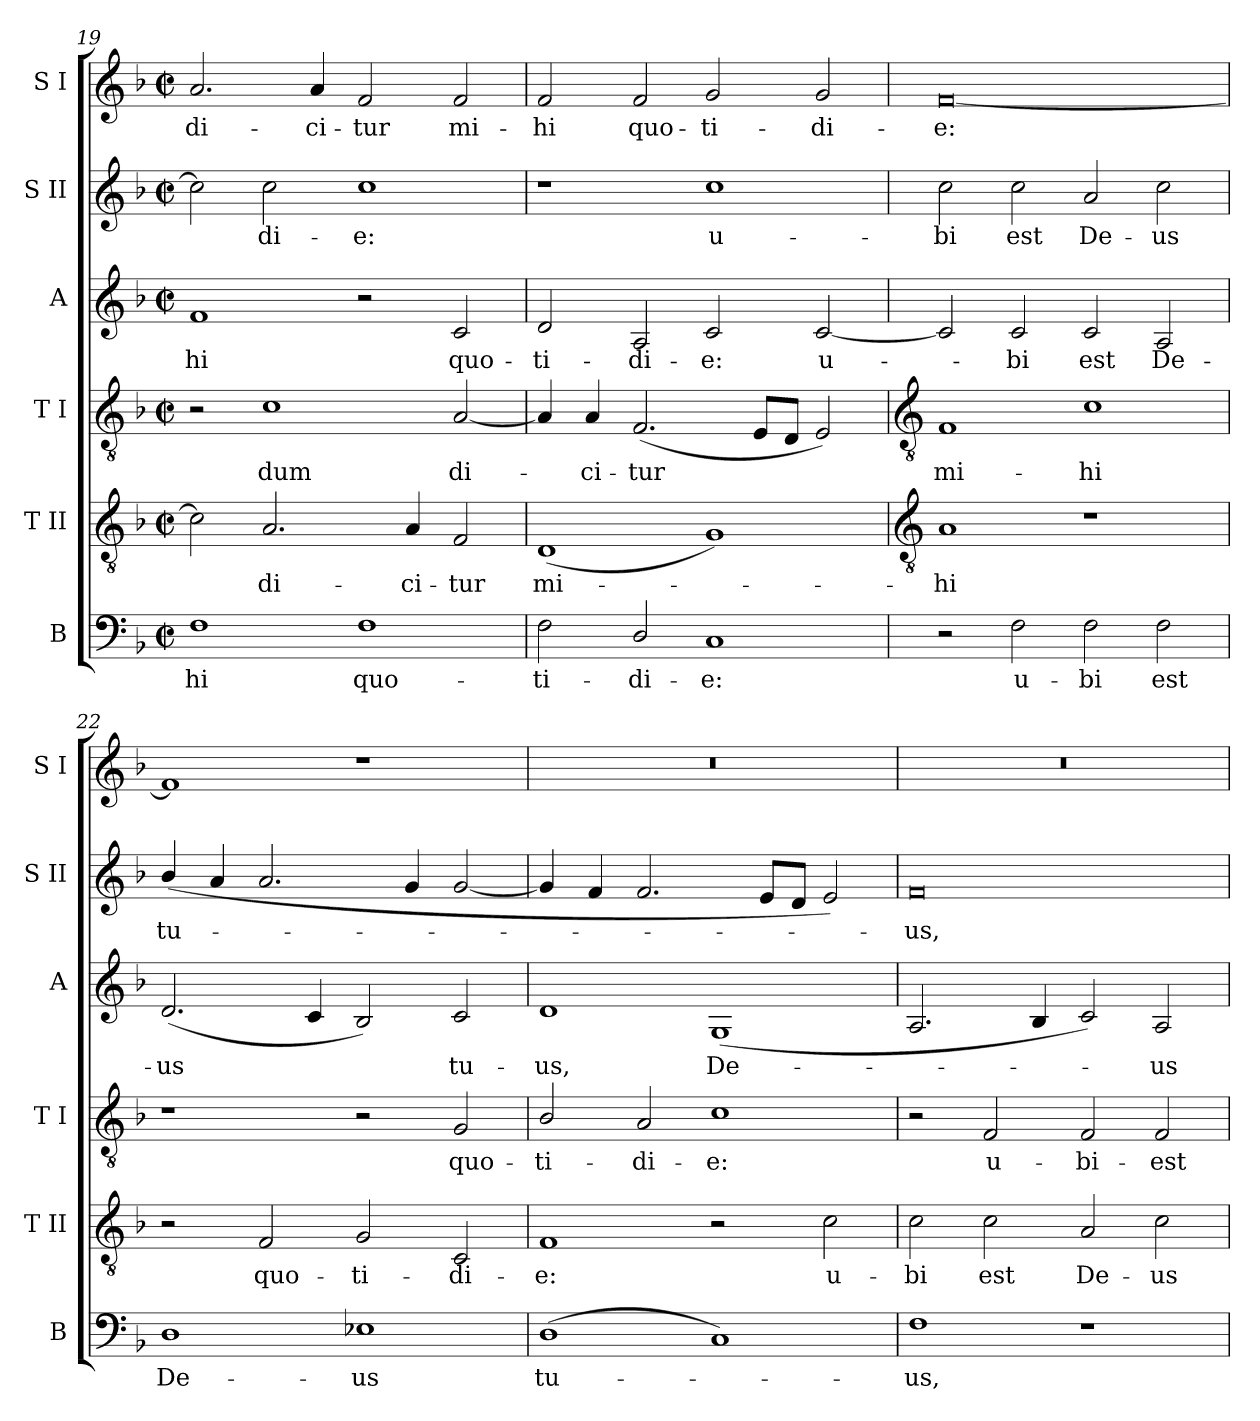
**kern	**text	**kern	**text	**kern	**text	**kern	**text	**kern	**text	**kern	**text
*part6	*part6	*part5	*part5	*part4	*part4	*part3	*part3	*part2	*part2	*part1	*part1
*staff6	*staff6	*staff5	*staff5	*staff4	*staff4	*staff3	*staff3	*staff2	*staff2	*staff1	*staff1
*I"B	*	*I"T II	*	*I"T I	*	*I"A	*	*I"S II	*	*I"S I	*
*I'B	*	*I'T II	*	*I'T I	*	*I'A	*	*I'S II	*	*I'S I	*
*clefF4	*	*clefGv2	*	*clefGv2	*	*clefG2	*	*clefG2	*	*clefG2	*
*k[b-]	*	*k[b-]	*	*k[b-]	*	*k[b-]	*	*k[b-]	*	*k[b-]	*
*F:	*	*F:	*	*F:	*	*F:	*	*F:	*	*F:	*
*M4/2	*	*M4/2	*	*M4/2	*	*M4/2	*	*M4/2	*	*M4/2	*
*met(c|)	*	*met(c|)	*	*met(c|)	*	*met(c|)	*	*met(c|)	*	*met(c|)	*
=19	=19	=19	=19	=19	=19	=19	=19	=19	=19	=19	=19
!	!LO:LY:b	!	!	!	!	!	!LO:LY:b	!	!	!	!LO:LY:b
1F	-hi	2c]	.	2r	.	1f	hi	2cc]	.	2.a	di-
!	!	!	!LO:LY:b	!	!LO:LY:b	!	!	!	!LO:LY:b	!	!
.	.	2.A	di-	1c	dum	.	.	2cc	di-	.	.
!	!	!	!	!	!	!	!	!	!	!	!LO:LY:b
.	.	.	.	.	.	.	.	.	.	4a	-ci-
!	!LO:LY:b	!	!	!	!	!	!	!	!LO:LY:b	!	!LO:LY:b
1F	quo-	.	.	.	.	2r	.	1cc	-e:	2f	-tur
!	!	!	!LO:LY:b	!	!	!	!	!	!	!	!
.	.	4A	-ci-	.	.	.	.	.	.	.	.
!	!	!	!LO:LY:b	!	!LO:LY:b	!	!LO:LY:b	!	!	!	!LO:LY:b
.	.	2F	-tur	[2A	di-	2c	quo-	.	.	2f	mi-
=20	=20	=20	=20	=20	=20	=20	=20	=20	=20	=20	=20
!	!LO:LY:b	!	!LO:LY:b	!	!	!	!LO:LY:b	!	!	!	!LO:LY:b
2F	-ti-	(<1D	mi-	4A]	.	2d	-ti-	1r	.	2f	-hi
!	!	!	!	!	!LO:LY:b	!	!	!	!	!	!
.	.	.	.	4A	ci-	.	.	.	.	.	.
!	!LO:LY:b	!	!	!	!LO:LY:b	!	!LO:LY:b	!	!	!	!LO:LY:b
2D/	-di-	.	.	(<2.F	-tur	2A	-di-	.	.	2f	quo-
!	!LO:LY:b	!	!	!	!	!	!LO:LY:b	!	!LO:LY:b	!	!LO:LY:b
1C	-e:	1G)	.	.	.	2c	-e:	1cc	u-	2g	-ti-
.	.	.	.	8EL	.	.	.	.	.	.	.
.	.	.	.	8DJ	.	.	.	.	.	.	.
!	!	!	!	!	!	!	!LO:LY:b	!	!	!	!LO:LY:b
.	.	.	.	2E)	.	[2c	u-	.	.	2g	-di-
!!LO:LB:g=z
=21	=21	=21	=21	=21	=21	=21	=21	=21	=21	=21	=21
*	*	*clefGv2	*	*clefGv2	*	*	*	*	*	*	*
!	!	!	!LO:LY:b	!	!LO:LY:b	!	!	!	!LO:LY:b	!	!LO:LY:b
2r	.	1A	hi	1F	mi-	2c]	.	2cc	-bi	[0f	-e:
!	!LO:LY:b	!	!	!	!	!	!LO:LY:b	!	!LO:LY:b	!	!
2F	u-	.	.	.	.	2c	bi	2cc	est	.	.
!	!LO:LY:b	!	!	!	!LO:LY:b	!	!LO:LY:b	!	!LO:LY:b	!	!
2F	-bi	1r	.	1c	-hi	2c	est	2a	De-	.	.
!	!LO:LY:b	!	!	!	!	!	!LO:LY:b	!	!LO:LY:b	!	!
2F	est	.	.	.	.	2A	De-	2cc	-us	.	.
=22	=22	=22	=22	=22	=22	=22	=22	=22	=22	=22	=22
!	!LO:LY:b	!	!	!	!	!	!LO:LY:b	!	!LO:LY:b	!	!
1D	De-	2r	.	1r	.	(<2.d	-us	(<4b-/	tu-	1f]	.
.	.	.	.	.	.	.	.	4a	.	.	.
!	!	!	!LO:LY:b	!	!	!	!	!	!	!	!
.	.	2F	quo-	.	.	.	.	2.a	.	.	.
.	.	.	.	.	.	4c	.	.	.	.	.
!	!LO:LY:b	!	!LO:LY:b	!	!	!	!	!	!	!	!
1E-X	-us	2G	-ti-	2r	.	2B-)	.	.	.	1r	.
.	.	.	.	.	.	.	.	4g	.	.	.
!	!	!	!LO:LY:b	!	!LO:LY:b	!	!LO:LY:b	!	!	!	!
.	.	2C	-di-	2G	quo-	2c	tu-	[2g	.	.	.
=23	=23	=23	=23	=23	=23	=23	=23	=23	=23	=23	=23
!	!LO:LY:b	!	!LO:LY:b	!	!LO:LY:b	!	!LO:LY:b	!	!	!	!
(<1D	tu-	1F	-e:	2B-/	-ti-	1d	-us,	4g]	.	0r	.
.	.	.	.	.	.	.	.	4f	.	.	.
!	!	!	!	!	!LO:LY:b	!	!	!	!	!	!
.	.	.	.	2A	-di-	.	.	2.f	.	.	.
!	!	!	!	!	!LO:LY:b	!	!LO:LY:b	!	!	!	!
1C)	.	2r	.	1c	-e:	(<1G	De-	.	.	.	.
.	.	.	.	.	.	.	.	8eL	.	.	.
.	.	.	.	.	.	.	.	8dJ	.	.	.
!	!	!	!LO:LY:b	!	!	!	!	!	!	!	!
.	.	2c	u-	.	.	.	.	2e)	.	.	.
=24	=24	=24	=24	=24	=24	=24	=24	=24	=24	=24	=24
!	!LO:LY:b	!	!LO:LY:b	!	!	!	!	!	!LO:LY:b	!	!
1F	us,	2c	-bi	2r	.	2.A	.	0f	us,	0r	.
!	!	!	!LO:LY:b	!	!LO:LY:b	!	!	!	!	!	!
.	.	2c	est	2F	u-	.	.	.	.	.	.
.	.	.	.	.	.	4B-	.	.	.	.	.
!	!	!	!LO:LY:b	!	!LO:LY:b	!	!	!	!	!	!
1r	.	2A	De-	2F	-bi-	2c)	.	.	.	.	.
!	!	!	!LO:LY:b	!	!LO:LY:b	!	!LO:LY:b	!	!	!	!
.	.	2c	-us	2F	-est	2A	us	.	.	.	.
=	=	=	=	=	=	=	=	=	=	=	=
*-	*-	*-	*-	*-	*-	*-	*-	*-	*-	*-	*-
